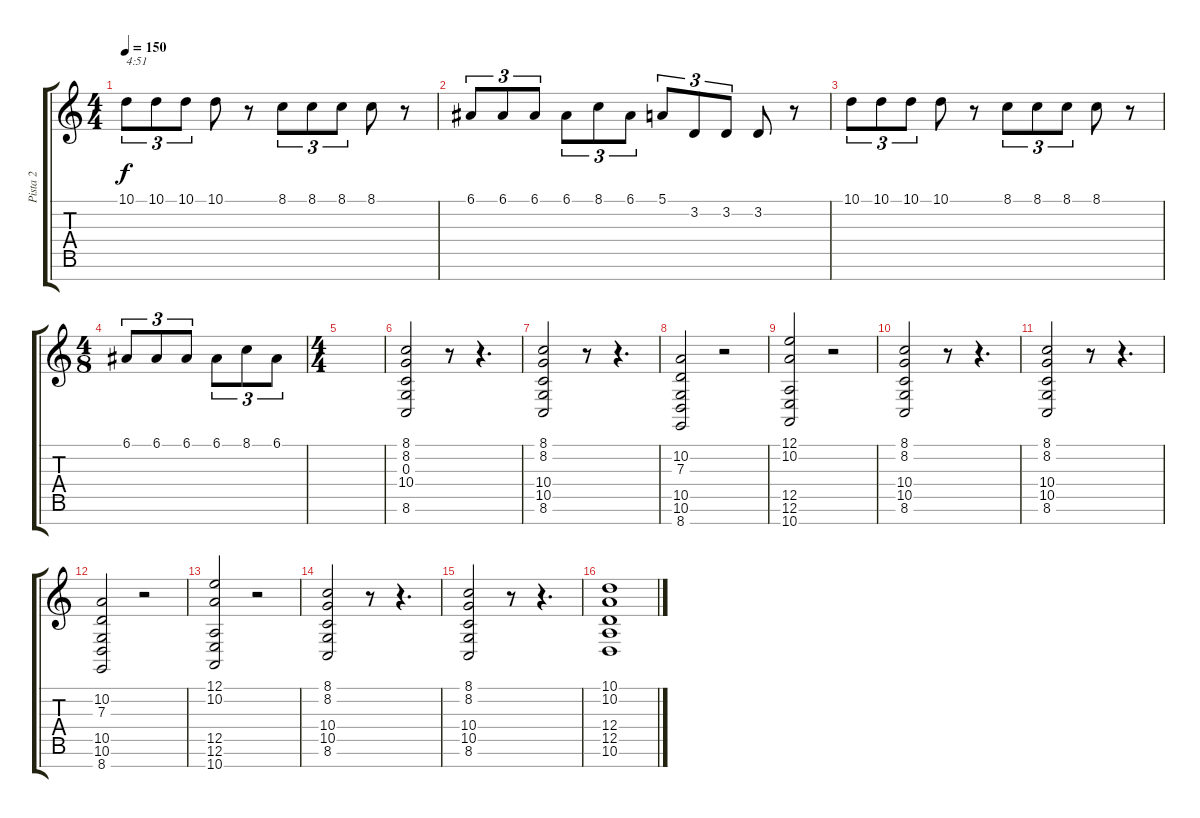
\track ("Pista 2" "Pista 2") {instrument acousticgrandpiano}
\staff {score tabs}
\tuning (E4 B3 G3 D3 A2 E2 B1) {hide}
\ts (4 4)
\tempo 150
\clef g2
\ks c
10.1.8{tu (3 2) txt "4:51" dy f instrument accordion} 10.1.8{tu (3 2)} 10.1.8{tu (3 2)} 10.1.8 r.8 8.1.8{tu (3 2)} 8.1.8{tu (3 2)} 8.1.8{tu (3 2)} 8.1.8 r.8 |
6.1.8{tu (3 2)} 6.1.8{tu (3 2)} 6.1.8{tu (3 2)} 6.1.8{tu (3 2)} 8.1.8{tu (3 2)} 6.1.8{tu (3 2)} 5.1.8{tu (3 2)} 3.2.8{tu (3 2)} 3.2.8{tu (3 2)} 3.2.8 r.8 |
10.1.8{tu (3 2)} 10.1.8{tu (3 2)} 10.1.8{tu (3 2)} 10.1.8 r.8 8.1.8{tu (3 2)} 8.1.8{tu (3 2)} 8.1.8{tu (3 2)} 8.1.8 r.8 |
\ts (4 8)
6.1.8{tu (3 2)} 6.1.8{tu (3 2)} 6.1.8{tu (3 2)} 6.1.8{tu (3 2)} 8.1.8{tu (3 2)} 6.1.8{tu (3 2)} |
\ts (4 4)
|
(8.1 8.2 0.3 10.4 8.6).2 r.8 r.4{d} |
(8.1 8.2 10.4 10.5 8.6).2 r.8 r.4{d} |
(10.2 7.3 10.5 10.6 8.7).2 r.2 |
(12.1 10.2 12.5 12.6 10.7).2 r.2 |
(8.1 8.2 10.4 10.5 8.6).2 r.8 r.4{d} |
(8.1 8.2 10.4 10.5 8.6).2 r.8 r.4{d} |
(10.2 7.3 10.5 10.6 8.7).2 r.2 |
(12.1 10.2 12.5 12.6 10.7).2 r.2 |
(8.1 8.2 10.4 10.5 8.6).2 r.8 r.4{d} |
(8.1 8.2 10.4 10.5 8.6).2 r.8 r.4{d} |
(10.1 10.2 12.4 12.5 10.6).1
